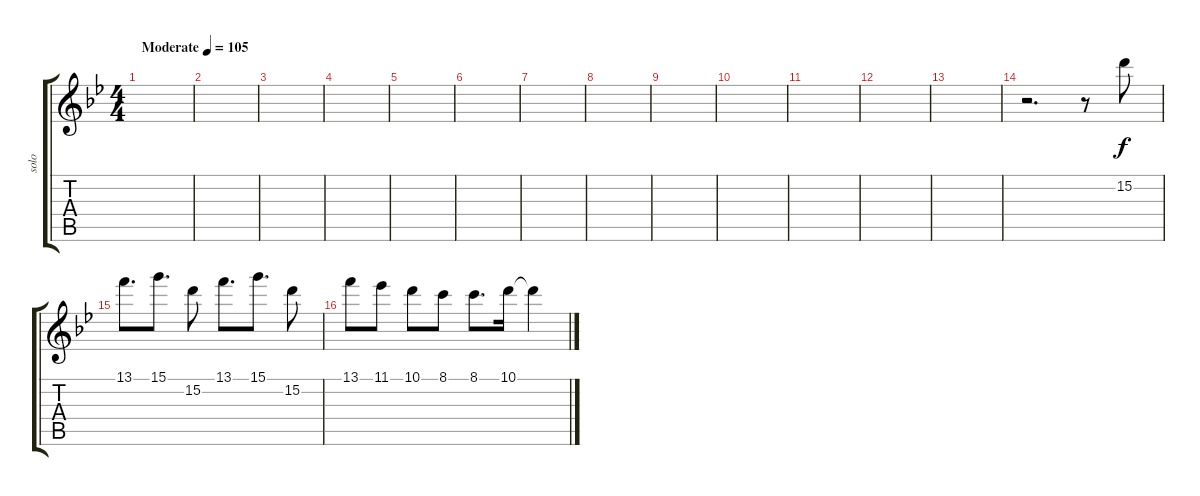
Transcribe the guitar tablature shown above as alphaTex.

\track ("solo" "solo") {instrument distortionguitar}
\staff {score tabs}
\tuning (E4 B3 G3 D3 A2 E2) {hide}
\ts (4 4)
\tempo (105 "Moderate")
\clef g2
\ks bb
|
|
|
|
|
|
|
|
|
|
|
|
|
r.2{d} r.8 15.2.8 |
13.1.8{d} 15.1.8{d} 15.2.8 13.1.8{d} 15.1.8{d} 15.2.8 |
13.1.8 11.1.8 10.1.8 8.1.8 8.1.8{d} 10.1.16 10.1{t}.4
